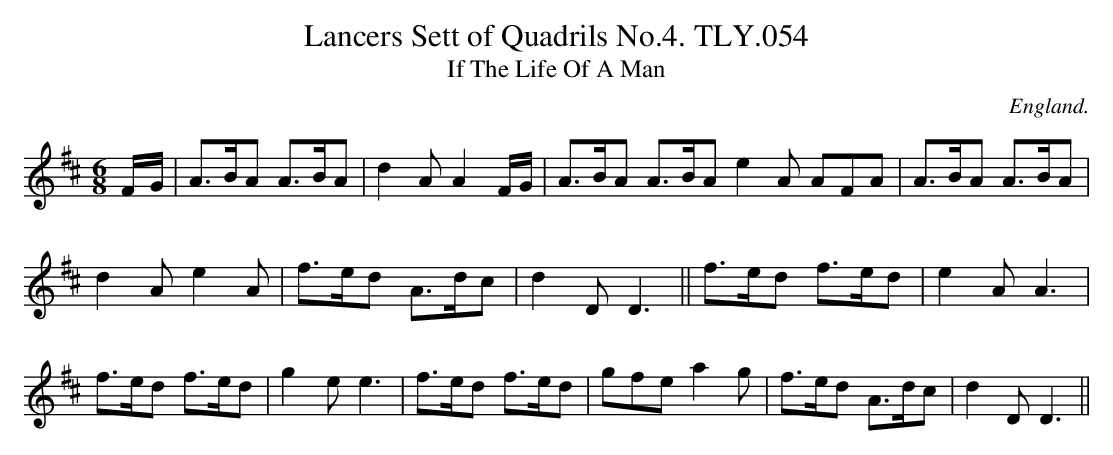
X:1
T:Lancers Sett of Quadrils No.4. TLY.054
T:If The Life Of A Man
M:6/8
L:1/8
O:England.
K:D
F/-G/|A>BA A>BA|d2A A2 F/2G/2|A>BA A>BA e2 A AFA| A>BA A>BA|!
 d2A e2A| f>ed A>dc| d2 D D3||f>ed f>ed| e2A A3|!
 f>ed f>ed| g2e e3| f>ed f>ed| gfe a2 g| f>ed A>dc| d2 D D3||
